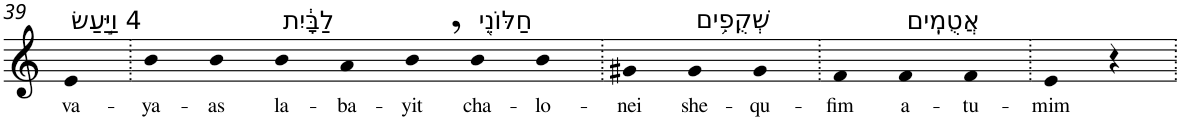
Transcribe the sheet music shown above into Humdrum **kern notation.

**kern	**text
*part1	*part1
*staff1	*staff1
*I"Piano	*
*I'Pno	*
!!LO:PB:g=z
*clefG2	*
*k[]	*
=39	=39
!LO:TX:a:t=4 וַיַּ֣עַשׂ	!
!	!LO:LY:b
4e	va-
=40.	=40.
!	!LO:LY:b
4b	-ya-
!	!LO:LY:b
4b	-as
!LO:TX:a:t=לַבָּ֔יִת	!
!	!LO:LY:b
4b	la-
!	!LO:LY:b
4a	-ba-
!	!LO:LY:b
4b,	-yit
!LO:TX:a:t=חַלּוֹנֵ֖י	!
!	!LO:LY:b
4b	cha-
!	!LO:LY:b
4b	-lo-
=41.	=41.
!	!LO:LY:b
4g#X	-nei
!LO:TX:a:t=שְׁקֻפִ֥ים	!
!	!LO:LY:b
4g#	she-
!	!LO:LY:b
4g#	-qu-
=42.	=42.
!	!LO:LY:b
4f	-fim
!LO:TX:a:t=אֲטֻמִֽים	!
!	!LO:LY:b
4f	a-
!	!LO:LY:b
4f	-tu-
=43.	=43.
!	!LO:LY:b
4e	-mim
4r	.
=.	=.
*-	*-
